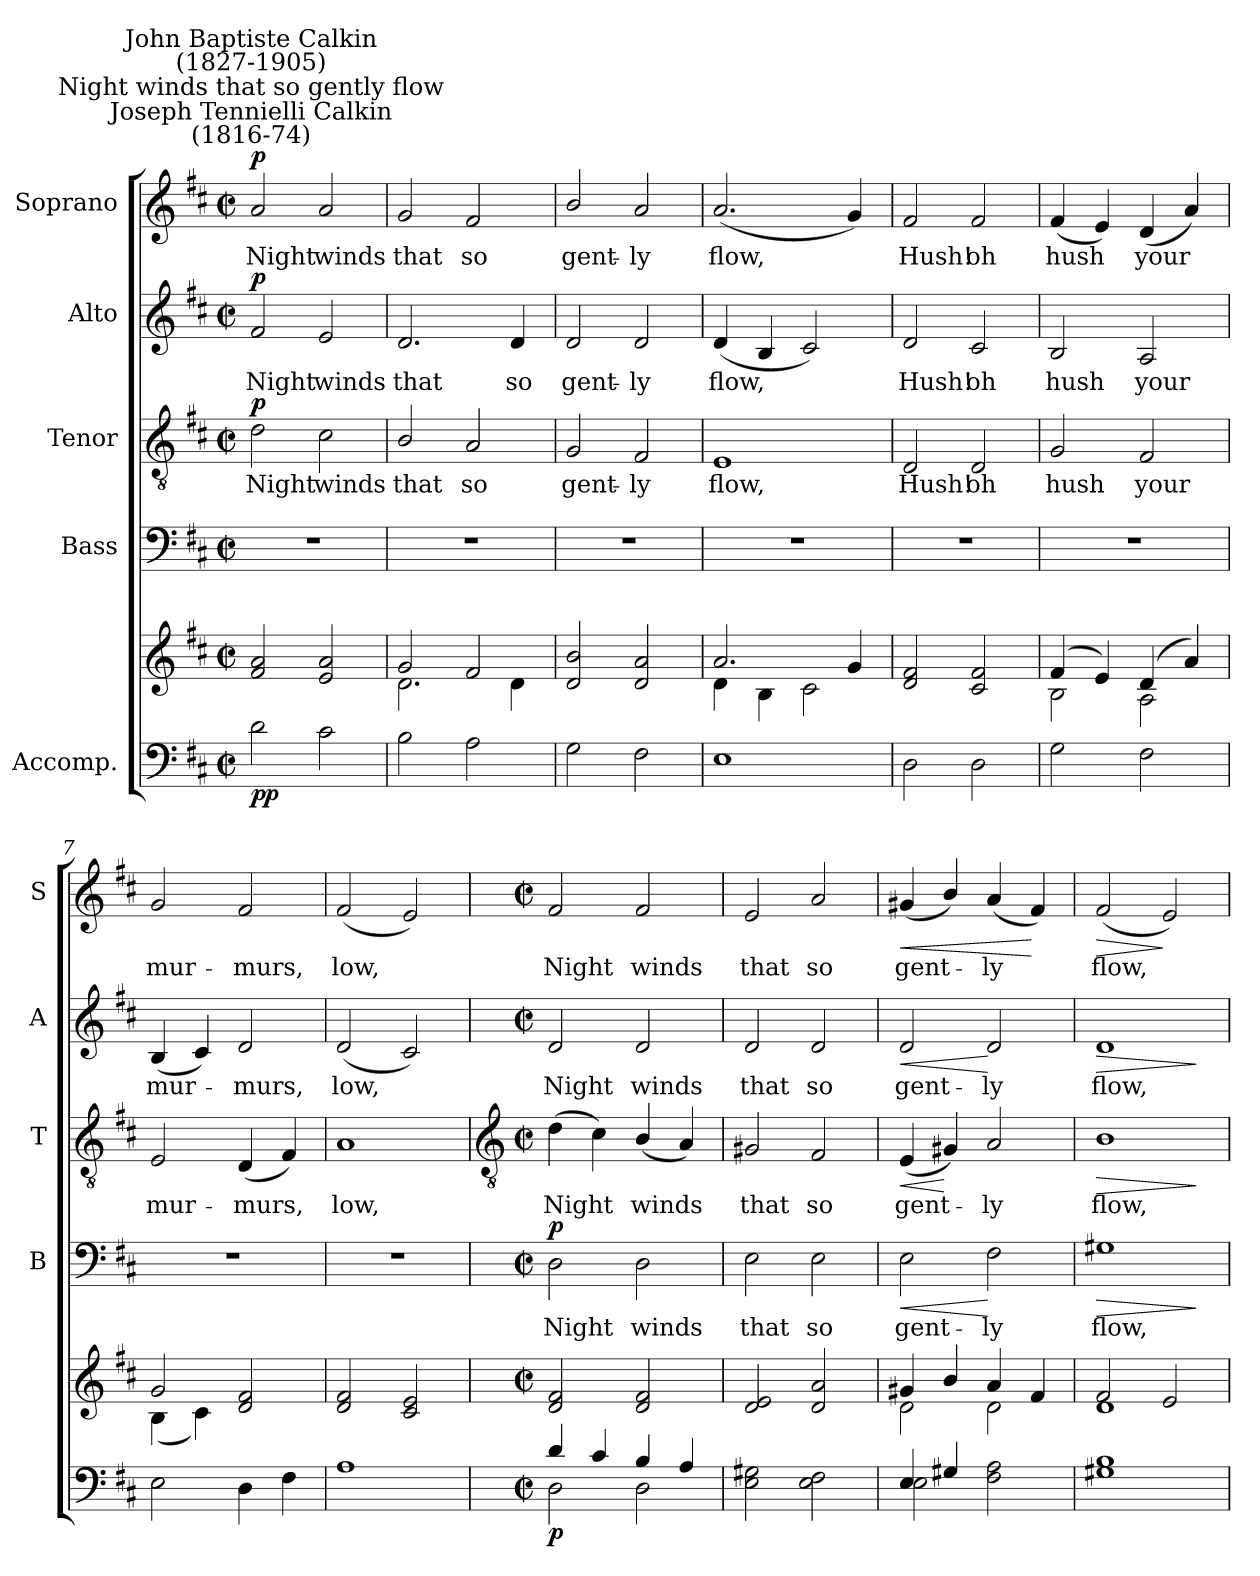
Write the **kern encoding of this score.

**kern	**kern	**dynam	**kern	**text	**dynam	**kern	**text	**dynam	**kern	**text	**dynam	**kern	**text	**dynam
*part5	*part5	*part5	*part4	*part4	*part4	*part3	*part3	*part3	*part2	*part2	*part2	*part1	*part1	*part1
*staff6	*staff5	*staff5/6	*staff4	*staff4	*staff4	*staff3	*staff3	*staff3	*staff2	*staff2	*staff2	*staff1	*staff1	*staff1
*I"Accomp.	*	*	*I"Bass	*	*	*I"Tenor	*	*	*I"Alto	*	*	*I"Soprano	*	*
*	*	*	*I'B	*	*	*I'T	*	*	*I'A	*	*	*I'S	*	*
*clefF4	*clefG2	*	*clefF4	*	*	*clefGv2	*	*	*clefG2	*	*	*clefG2	*	*
*k[f#c#]	*k[f#c#]	*	*k[f#c#]	*	*	*k[f#c#]	*	*	*k[f#c#]	*	*	*k[f#c#]	*	*
*D:	*D:	*	*D:	*	*	*D:	*	*	*D:	*	*	*D:	*	*
*M2/2	*M2/2	*	*M2/2	*	*	*M2/2	*	*	*M2/2	*	*	*M2/2	*	*
*met(c|)	*met(c|)	*	*met(c|)	*	*	*met(c|)	*	*	*met(c|)	*	*	*met(c|)	*	*
*MM160	*MM160	*	*MM160	*	*	*MM160	*	*	*MM160	*	*	*MM160	*	*
=1	=1	=1	=1	=1	=1	=1	=1	=1	=1	=1	=1	=1	=1	=1
*	*^	*	*	*	*	*	*	*	*	*	*	*	*	*
!	!	!	!	!	!	!	!	!	!	!	!	!	!LO:TX:a:cj:t=Joseph Tennielli Calkin\n(1816-74)	!	!
!	!	!	!	!	!	!	!	!	!	!	!	!	!LO:TX:a:cj:t=Night winds that so gently flow	!	!
!	!	!	!	!	!	!	!	!	!	!	!	!	!LO:TX:a:cj:t=John Baptiste Calkin\n(1827-1905)	!	!
!	!	!	!LO:DY:b=2	!	!	!	!	!LO:LY:b	!	!	!LO:LY:b	!	!	!LO:LY:b	!
!	!	!	!LO:DY:n=1:b	!	!	!	!	!	!LO:DY:b	!	!	!LO:DY:b	!	!	!LO:DY:b
2d	2f#/ 2a/	1ryy	p p	1r	.	.	2d	Night	p	2f#	Night	p	2a	Night	p
!	!	!	!	!	!	!	!	!LO:LY:b	!	!	!LO:LY:b	!	!	!LO:LY:b	!
2c#	2e/ 2a/	.	.	.	.	.	2c#	winds	.	2e	winds	.	2a	winds	.
=2	=2	=2	=2	=2	=2	=2	=2	=2	=2	=2	=2	=2	=2	=2	=2
!	!	!	!	!	!	!	!	!LO:LY:b	!	!	!LO:LY:b	!	!	!LO:LY:b	!
2B\	2g/	2.d\	.	1r	.	.	2B/	that	.	2.d	that	.	2g	that	.
!	!	!	!	!	!	!	!	!LO:LY:b	!	!	!	!	!	!LO:LY:b	!
2A	2f#/	.	.	.	.	.	2A	so	.	.	.	.	2f#	so	.
!	!	!	!	!	!	!	!	!	!	!	!LO:LY:b	!	!	!	!
.	.	4d\	.	.	.	.	.	.	.	4d	so	.	.	.	.
=3	=3	=3	=3	=3	=3	=3	=3	=3	=3	=3	=3	=3	=3	=3	=3
!	!	!	!	!	!	!	!	!LO:LY:b	!	!	!LO:LY:b	!	!	!LO:LY:b	!
2G	2d/ 2b/	1ryy	.	1r	.	.	2G	gent-	.	2d	gent-	.	2b/	gent-	.
!	!	!	!	!	!	!	!	!LO:LY:b	!	!	!LO:LY:b	!	!	!LO:LY:b	!
2F#	2d/ 2a/	.	.	.	.	.	2F#	-ly	.	2d	-ly	.	2a	-ly	.
=4	=4	=4	=4	=4	=4	=4	=4	=4	=4	=4	=4	=4	=4	=4	=4
!	!	!	!	!	!	!	!	!LO:LY:b	!	!	!LO:LY:b	!	!	!LO:LY:b	!
1E	2.a/	4d\	.	1r	.	.	1E	flow,	.	(<4d	flow,	.	(<2.a	flow,	.
.	.	4B\	.	.	.	.	.	.	.	4B	.	.	.	.	.
.	.	2c#\	.	.	.	.	.	.	.	2c#)	.	.	.	.	.
.	4g/	.	.	.	.	.	.	.	.	.	.	.	4g)	.	.
=5	=5	=5	=5	=5	=5	=5	=5	=5	=5	=5	=5	=5	=5	=5	=5
!	!	!	!	!	!	!	!	!LO:LY:b	!	!	!LO:LY:b	!	!	!LO:LY:b	!
2D	2d/ 2f#/	1ryy	.	1r	.	.	2D	Hush!	.	2d	Hush!	.	2f#	Hush!	.
!	!	!	!	!	!	!	!	!LO:LY:b	!	!	!LO:LY:b	!	!	!LO:LY:b	!
2D	2c#/ 2f#/	.	.	.	.	.	2D	oh	.	2c#	oh	.	2f#	oh	.
=6	=6	=6	=6	=6	=6	=6	=6	=6	=6	=6	=6	=6	=6	=6	=6
!	!	!	!	!	!	!	!	!LO:LY:b	!	!	!LO:LY:b	!	!	!LO:LY:b	!
2G	(>4f#/	2B\	.	1r	.	.	2G	hush	.	2B	hush	.	(<4f#	hush	.
.	4e/)	.	.	.	.	.	.	.	.	.	.	.	4e)	.	.
!	!	!	!	!	!	!	!	!LO:LY:b	!	!	!LO:LY:b	!	!	!LO:LY:b	!
2F#	(4d/	2A\	.	.	.	.	2F#	your	.	2A	your	.	(4d	your	.
.	4a/)	.	.	.	.	.	.	.	.	.	.	.	4a)	.	.
=7	=7	=7	=7	=7	=7	=7	=7	=7	=7	=7	=7	=7	=7	=7	=7
!	!	!	!	!	!	!	!	!LO:LY:b	!	!	!LO:LY:b	!	!	!LO:LY:b	!
2E	2g/	(<4B\	.	1r	.	.	2E	mur-	.	(<4B	mur-	.	2g	mur-	.
.	.	4c#\)	.	.	.	.	.	.	.	4c#)	.	.	.	.	.
!	!	!	!	!	!	!	!	!LO:LY:b	!	!	!LO:LY:b	!	!	!LO:LY:b	!
4D	2d/ 2f#/	2ryy	.	.	.	.	(<4D	-murs,	.	2d	murs,	.	2f#	-murs,	.
4F#	.	.	.	.	.	.	4F#)	.	.	.	.	.	.	.	.
=8	=8	=8	=8	=8	=8	=8	=8	=8	=8	=8	=8	=8	=8	=8	=8
!	!	!	!	!	!	!	!	!LO:LY:b	!	!	!LO:LY:b	!	!	!LO:LY:b	!
1A	2d/ 2f#/	1ryy	.	1r	.	.	1A	low,	.	(<2d	low,	.	(<2f#	low,	.
.	2c#/ 2e/	.	.	.	.	.	.	.	.	2c#)	.	.	2e)	.	.
!!LO:LB:g=z
=9	=9	=9	=9	=9	=9	=9	=9	=9	=9	=9	=9	=9	=9	=9	=9
*	*	*	*	*	*	*	*clefGv2	*	*	*	*	*	*	*	*
*M2/2	*M2/2	*	*	*M2/2	*	*	*M2/2	*	*	*M2/2	*	*	*M2/2	*	*
*met(c|)	*met(c|)	*	*	*met(c|)	*	*	*met(c|)	*	*	*met(c|)	*	*	*met(c|)	*	*
*^	*	*	*	*	*	*	*	*	*	*	*	*	*	*	*
!	!	!	!	!LO:DY:b=2	!	!LO:LY:b	!LO:DY:b	!	!LO:LY:b	!	!	!LO:LY:b	!	!	!LO:LY:b	!
4d/	2D\	2d/ 2f#/	1ryy	p	2D	Night	p	(>4d	Night	.	2d	Night	.	2f#	Night	.
4c#/	.	.	.	.	.	.	.	4c#)	.	.	.	.	.	.	.	.
!	!	!	!	!	!	!LO:LY:b	!	!	!LO:LY:b	!	!	!LO:LY:b	!	!	!LO:LY:b	!
4B/	2D\	2d/ 2f#/	.	.	2D	winds	.	(<4B/	winds	.	2d	winds	.	2f#	winds	.
4A/	.	.	.	.	.	.	.	4A)	.	.	.	.	.	.	.	.
=10	=10	=10	=10	=10	=10	=10	=10	=10	=10	=10	=10	=10	=10	=10	=10	=10
!	!	!	!	!	!	!LO:LY:b	!	!	!LO:LY:b	!	!	!LO:LY:b	!	!	!LO:LY:b	!
1ryy	2E\ 2G#X\	2d/ 2e/	1ryy	.	2E	that	.	2G#X	that	.	2d	that	.	2e	that	.
!	!	!	!	!	!	!LO:LY:b	!	!	!LO:LY:b	!	!	!LO:LY:b	!	!	!LO:LY:b	!
.	2E\ 2F#\	2d/ 2a/	.	.	2E	so	.	2F#	so	.	2d	so	.	2a	so	.
=11	=11	=11	=11	=11	=11	=11	=11	=11	=11	=11	=11	=11	=11	=11	=11	=11
!	!	!	!	!	!	!LO:LY:b	!LO:HP:b	!	!LO:LY:b	!LO:HP:b	!	!LO:LY:b	!LO:HP:b	!	!LO:LY:b	!LO:HP:b
4E/	2E\	4g#X/	2d\	.	2E	gent-	<	(<4E	gent-	<	2d	gent-	<	(<4g#X	gent-	<
4G#X/	.	4b/	.	.	.	.	.	4G#X)	.	[	.	.	.	4b/)	.	.
!	!	!	!	!	!	!LO:LY:b	!	!	!LO:LY:b	!	!	!LO:LY:b	!	!	!LO:LY:b	!
2ryy	2F#\ 2A\	4a/	2d\	.	2F#	-ly	[	2A	ly	.	2d	-ly	[	(<4a	ly	.
.	.	4f#/	.	.	.	.	.	.	.	.	.	.	.	4f#)	.	[
=12	=12	=12	=12	=12	=12	=12	=12	=12	=12	=12	=12	=12	=12	=12	=12	=12
!	!	!	!	!	!	!LO:LY:b	!LO:HP:b	!	!LO:LY:b	!LO:HP:b	!	!LO:LY:b	!LO:HP:b	!	!LO:LY:b	!LO:HP:b
1ryy	1G#X\ 1B\	2f#/	1d\	.	1G#X	flow,	>	1B	flow,	>	1d	flow,	>	(<2f#	flow,	>
.	.	2e/	.	.	.	.	.	.	.	.	.	.	.	2e)	.	]
*v	*v	*	*	*	*	*	*	*	*	*	*	*	*	*	*	*
*	*v	*v	*	*	*	*	*	*	*	*	*	*	*	*	*
.	.	.	.	.	]	.	.	]	.	.	]	.	.	.
=	=	=	=	=	=	=	=	=	=	=	=	=	=	=
*-	*-	*-	*-	*-	*-	*-	*-	*-	*-	*-	*-	*-	*-	*-
